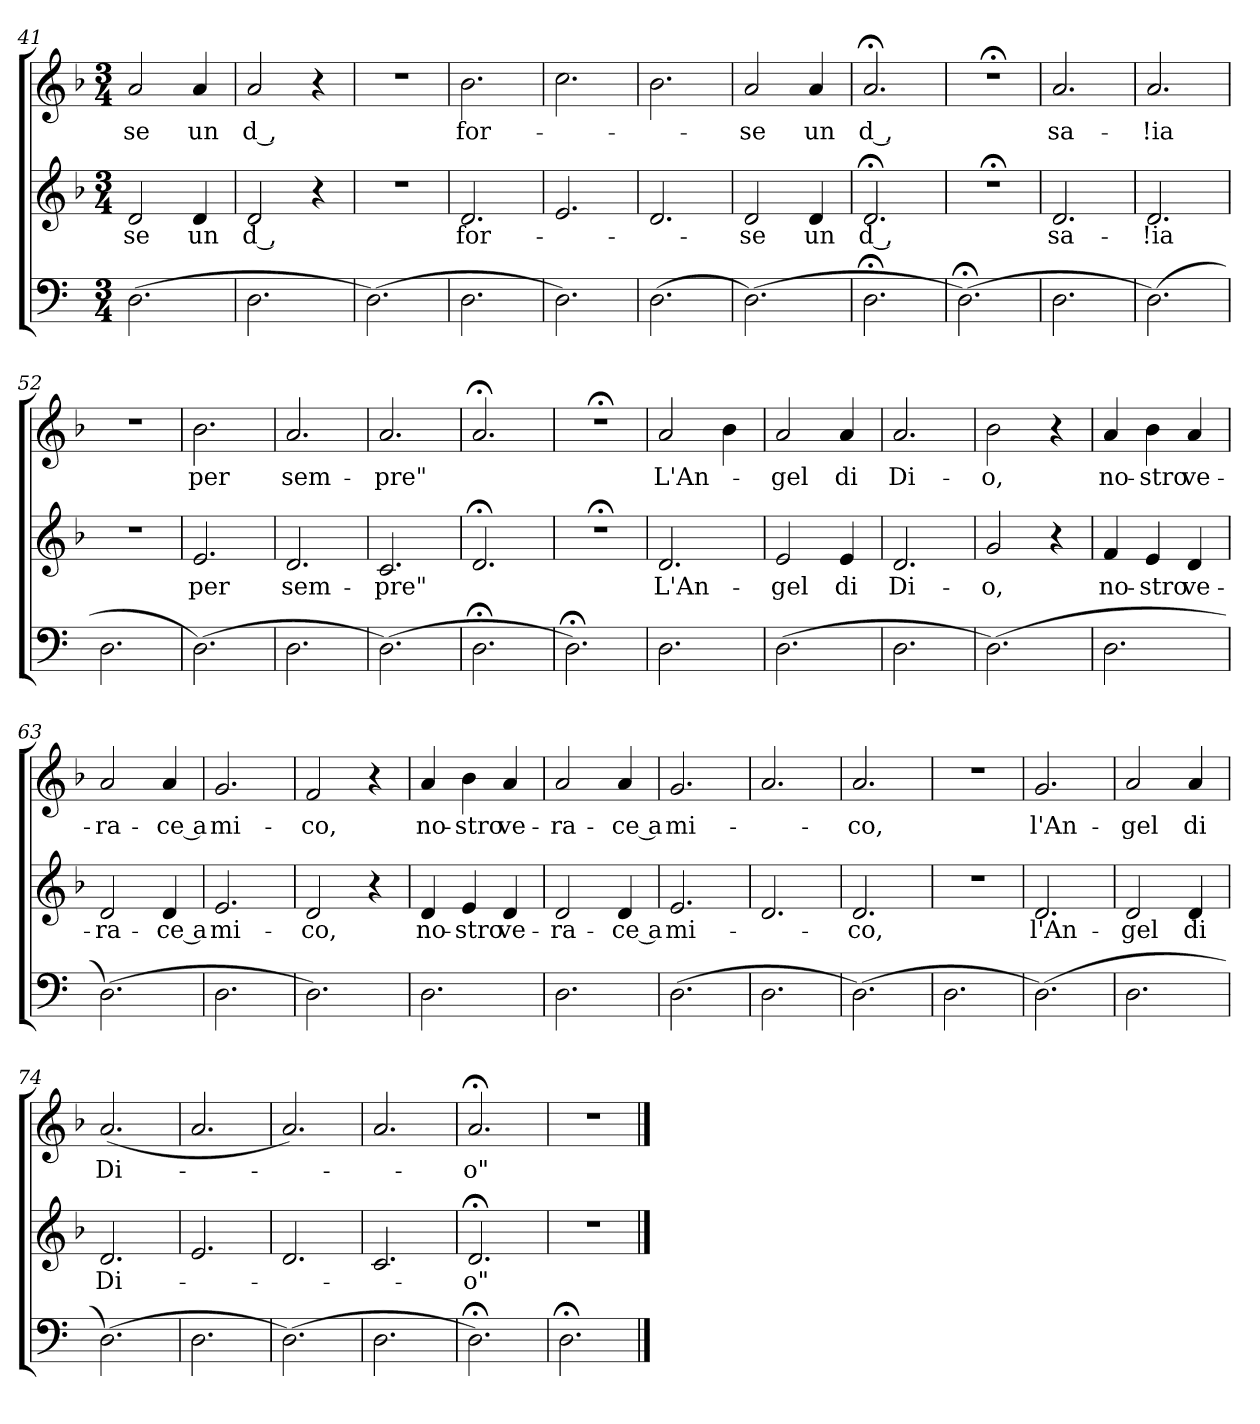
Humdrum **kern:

**kern	**kern	**text	**kern	**text
*part3	*part2	*part2	*part1	*part1
*staff3	*staff2	*staff2	*staff1	*staff1
*clefF4	*clefG2	*	*clefG2	*
*ITrd-3c-5	*	*	*	*
*k[b-]	*k[b-]	*	*k[b-]	*
*F:	*F:	*	*F:	*
*M3/4	*M3/4	*	*M3/4	*
=41	=41	=41	=41	=41
!	!	!LO:LY:b	!	!LO:LY:b
(>2.G\	2d/	-se	2a/	-se
!	!	!LO:LY:b	!	!LO:LY:b
.	4d/	un	4a/	un
=42	=42	=42	=42	=42
!	!	!LO:LY:b:rj	!	!LO:LY:b:rj
2.G\	2d/	d ,	2a/	d ,
.	4r	.	4r	.
=43	=43	=43	=43	=43
!	!LO:N:vis=1	!	!LO:N:vis=1	!
(>2.G\)	2.r	.	2.r	.
=44	=44	=44	=44	=44
!	!	!LO:LY:b	!	!LO:LY:b
2.G\	2.d/	for-	2.b-\	for-
=45	=45	=45	=45	=45
2.G\)	2.e/	.	2.cc\	.
!!LO:LB:g=z
=46	=46	=46	=46	=46
(>2.G\	2.d/	.	2.b-\	.
=47	=47	=47	=47	=47
!	!	!LO:LY:b	!	!LO:LY:b
(>2.G\)	2d/	-se	2a/	-se
!	!	!LO:LY:b	!	!LO:LY:b
.	4d/	un	4a/	un
=48	=48	=48	=48	=48
!	!	!LO:LY:b:rj	!	!LO:LY:b:rj
2.G;<\	2.d;/	d ,	2.a;/	d ,
=49	=49	=49	=49	=49
!	!LO:N:vis=1	!	!LO:N:vis=1	!
(>2.G;<\)	2.r;<	.	2.r;<	.
=50	=50	=50	=50	=50
!	!	!LO:LY:b	!	!LO:LY:b
2.G\	2.d/	sa-	2.a/	sa-
=51	=51	=51	=51	=51
!	!	!LO:LY:b	!	!LO:LY:b
(>2.G\)	2.d/	-!ia	2.a/	-!ia
=52	=52	=52	=52	=52
!	!LO:N:vis=1	!	!LO:N:vis=1	!
2.G\	2.r	.	2.r	.
=53	=53	=53	=53	=53
!	!	!LO:LY:b	!	!LO:LY:b
(>2.G\)	2.e/	per	2.b-\	per
=54	=54	=54	=54	=54
!	!	!LO:LY:b	!	!LO:LY:b
2.G\	2.d/	sem-	2.a/	sem-
=55	=55	=55	=55	=55
!	!	!LO:LY:b	!	!LO:LY:b
(>2.G\)	2.c/	-pre"	2.a/	-pre"
=56	=56	=56	=56	=56
2.G;<\	2.d;/	.	2.a;/	.
=57	=57	=57	=57	=57
!	!LO:N:vis=1	!	!LO:N:vis=1	!
2.G;<\)	2.r;<	.	2.r;<	.
!!LO:LB:g=z
=58	=58	=58	=58	=58
!	!	!LO:LY:b	!	!LO:LY:b
2.G\	2.d/	L'An-	2a/	L'An-
.	.	.	4b-\	.
=59	=59	=59	=59	=59
!	!	!LO:LY:b	!	!LO:LY:b
(>2.G\	2e/	-gel	2a/	-gel
!	!	!LO:LY:b	!	!LO:LY:b
.	4e/	di	4a/	di
=60	=60	=60	=60	=60
!	!	!LO:LY:b	!	!LO:LY:b
2.G\	2.d/	Di-	2.a/	Di-
=61	=61	=61	=61	=61
!	!	!LO:LY:b	!	!LO:LY:b
(>2.G\)	2g/	-o,	2b-\	-o,
.	4r	.	4r	.
=62	=62	=62	=62	=62
!	!	!LO:LY:b	!	!LO:LY:b
2.G\	4f/	no-	4a/	no-
!	!	!LO:LY:b	!	!LO:LY:b
.	4e/	-stro	4b-\	-stro
!	!	!LO:LY:b	!	!LO:LY:b
.	4d/	ve-	4a/	ve-
=63	=63	=63	=63	=63
!	!	!LO:LY:b	!	!LO:LY:b
(>2.G\)	2d/	-ra-	2a/	-ra-
!	!	!LO:LY:b:rj	!	!LO:LY:b:rj
.	4d/	ce a	4a/	ce a
=64	=64	=64	=64	=64
!	!	!LO:LY:b	!	!LO:LY:b
2.G\	2.e/	-mi-	2.g/	-mi-
=65	=65	=65	=65	=65
!	!	!LO:LY:b	!	!LO:LY:b
2.G\)	2d/	-co,	2f/	-co,
.	4r	.	4r	.
=66	=66	=66	=66	=66
!	!	!LO:LY:b	!	!LO:LY:b
2.G\	4d/	no-	4a/	no-
!	!	!LO:LY:b	!	!LO:LY:b
.	4e/	-stro	4b-\	-stro
!	!	!LO:LY:b	!	!LO:LY:b
.	4d/	ve-	4a/	ve-
!!LO:LB:g=z
=67	=67	=67	=67	=67
!	!	!LO:LY:b	!	!LO:LY:b
2.G\	2d/	-ra-	2a/	-ra-
!	!	!LO:LY:b:rj	!	!LO:LY:b:rj
.	4d/	ce a	4a/	ce a
=68	=68	=68	=68	=68
!	!	!LO:LY:b	!	!LO:LY:b
(>2.G\	2.e/	-mi-	2.g/	-mi-
=69	=69	=69	=69	=69
2.G\	2.d/	.	2.a/	.
=70	=70	=70	=70	=70
!	!	!LO:LY:b	!	!LO:LY:b
(>2.G\)	2.d/	-co,	2.a/	-co,
=71	=71	=71	=71	=71
!	!LO:N:vis=1	!	!LO:N:vis=1	!
2.G\	2.r	.	2.r	.
=72	=72	=72	=72	=72
!	!	!LO:LY:b	!	!LO:LY:b
(>2.G\)	2.d/	l'An-	2.g/	l'An-
=73	=73	=73	=73	=73
!	!	!LO:LY:b	!	!LO:LY:b
2.G\	2d/	-gel	2a/	-gel
!	!	!LO:LY:b	!	!LO:LY:b
.	4d/	di	4a/	di
=74	=74	=74	=74	=74
!	!	!LO:LY:b	!	!LO:LY:b
(>2.G\)	2.d/	Di-	(<2.a/	Di-
=75	=75	=75	=75	=75
2.G\	2.e/	.	2.a/	.
=76	=76	=76	=76	=76
(>2.G\)	2.d/	.	2.a/)	.
=77	=77	=77	=77	=77
2.G\	2.c/	.	2.a/	.
=78	=78	=78	=78	=78
!	!	!LO:LY:b	!	!LO:LY:b
2.G;<\)	2.d;/	-o"	2.a;/	-o"
=79	=79	=79	=79	=79
!	!LO:N:vis=1	!	!LO:N:vis=1	!
2.G;<\	2.r	.	2.r	.
==	==	==	==	==
*-	*-	*-	*-	*-
